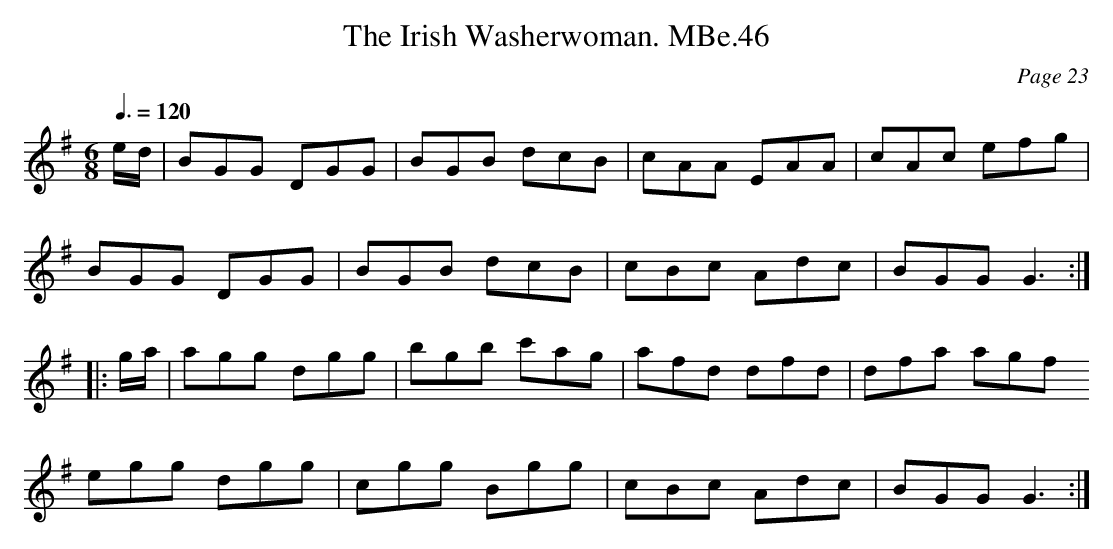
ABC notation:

X:1
C:Page 23
T:Irish Washerwoman. MBe.46, The
M:6/8
L:1/8
Q:3/8=120
K:G
e/d/|BGG DGG|BGB dcB|cAA EAA|cAc efg|
BGG DGG|BGB dcB|cBc Adc|BGG G3:|
|:g/a/|agg dgg|bgb c'ag|afd dfd|dfa agf
egg dgg|cgg Bgg|cBc Adc|BGG G3:|
